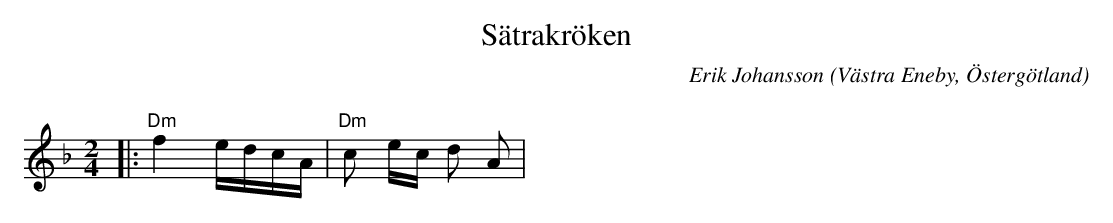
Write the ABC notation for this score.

X:1
T:Sätrakröken
C:Erik Johansson
O:Västra Eneby, Östergötland
Q:80
M:2/4
L:1/8
K:Dm
|:"Dm"f2 e/d/c/A/ |"Dm"c e/c/ d A|
